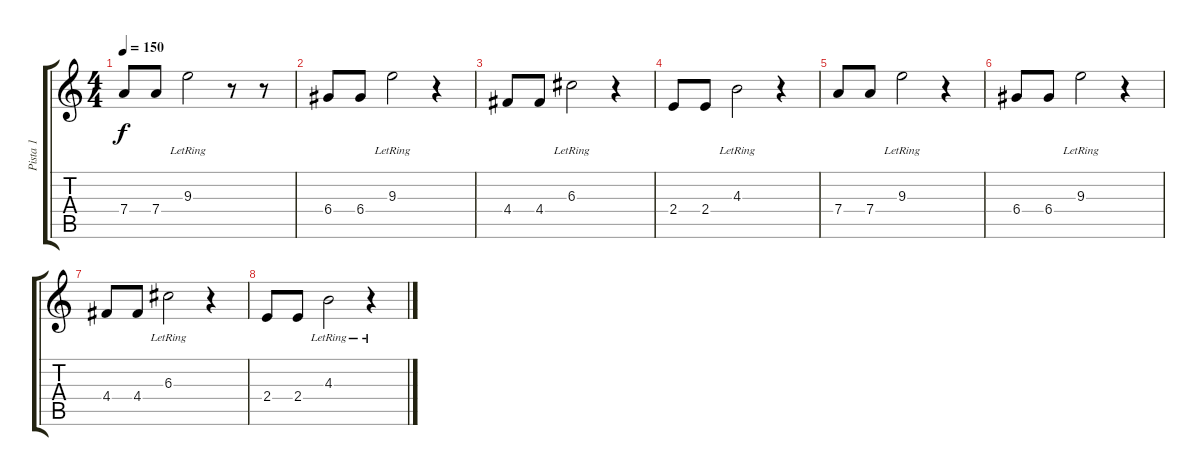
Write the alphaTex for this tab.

\track ("Pista 1" "Pista 1") {instrument distortionguitar}
\staff {score tabs}
\tuning (E4 B3 G3 D3 A2 E2) {hide}
\ts (4 4)
\tempo 150
\clef g2
\ks c
7.4.8{dy f} 7.4.8 9.3{lr}.2 r.8 r.8 |
6.4.8 6.4.8 9.3{lr}.2 r.4 |
4.4.8 4.4.8 6.3{lr}.2 r.4 |
2.4.8 2.4.8 4.3{lr}.2 r.4 |
7.4.8 7.4.8 9.3{lr}.2 r.4 |
6.4.8 6.4.8 9.3{lr}.2 r.4 |
4.4.8 4.4.8 6.3{lr}.2 r.4 |
2.4.8 2.4.8 4.3{lr}.2 r.4
